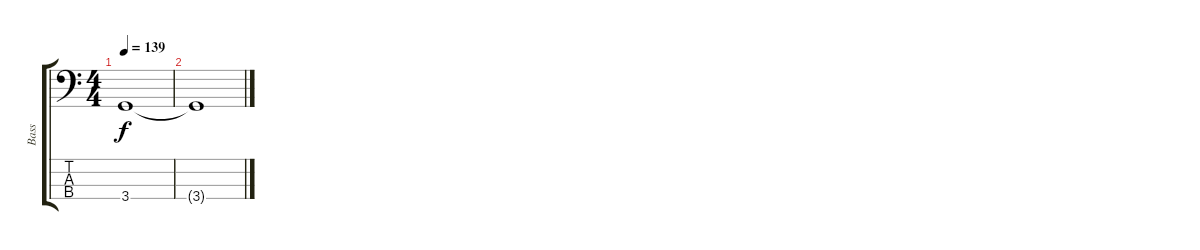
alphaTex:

\track ("Bass" "Bass") {instrument electricbassfinger}
\staff {score tabs}
\tuning (G2 D2 A1 E1) {hide}
\ts (4 4)
\tempo 139
\clef f4
\ks c
3.4.1{dy f} |
3.4{t}.1
